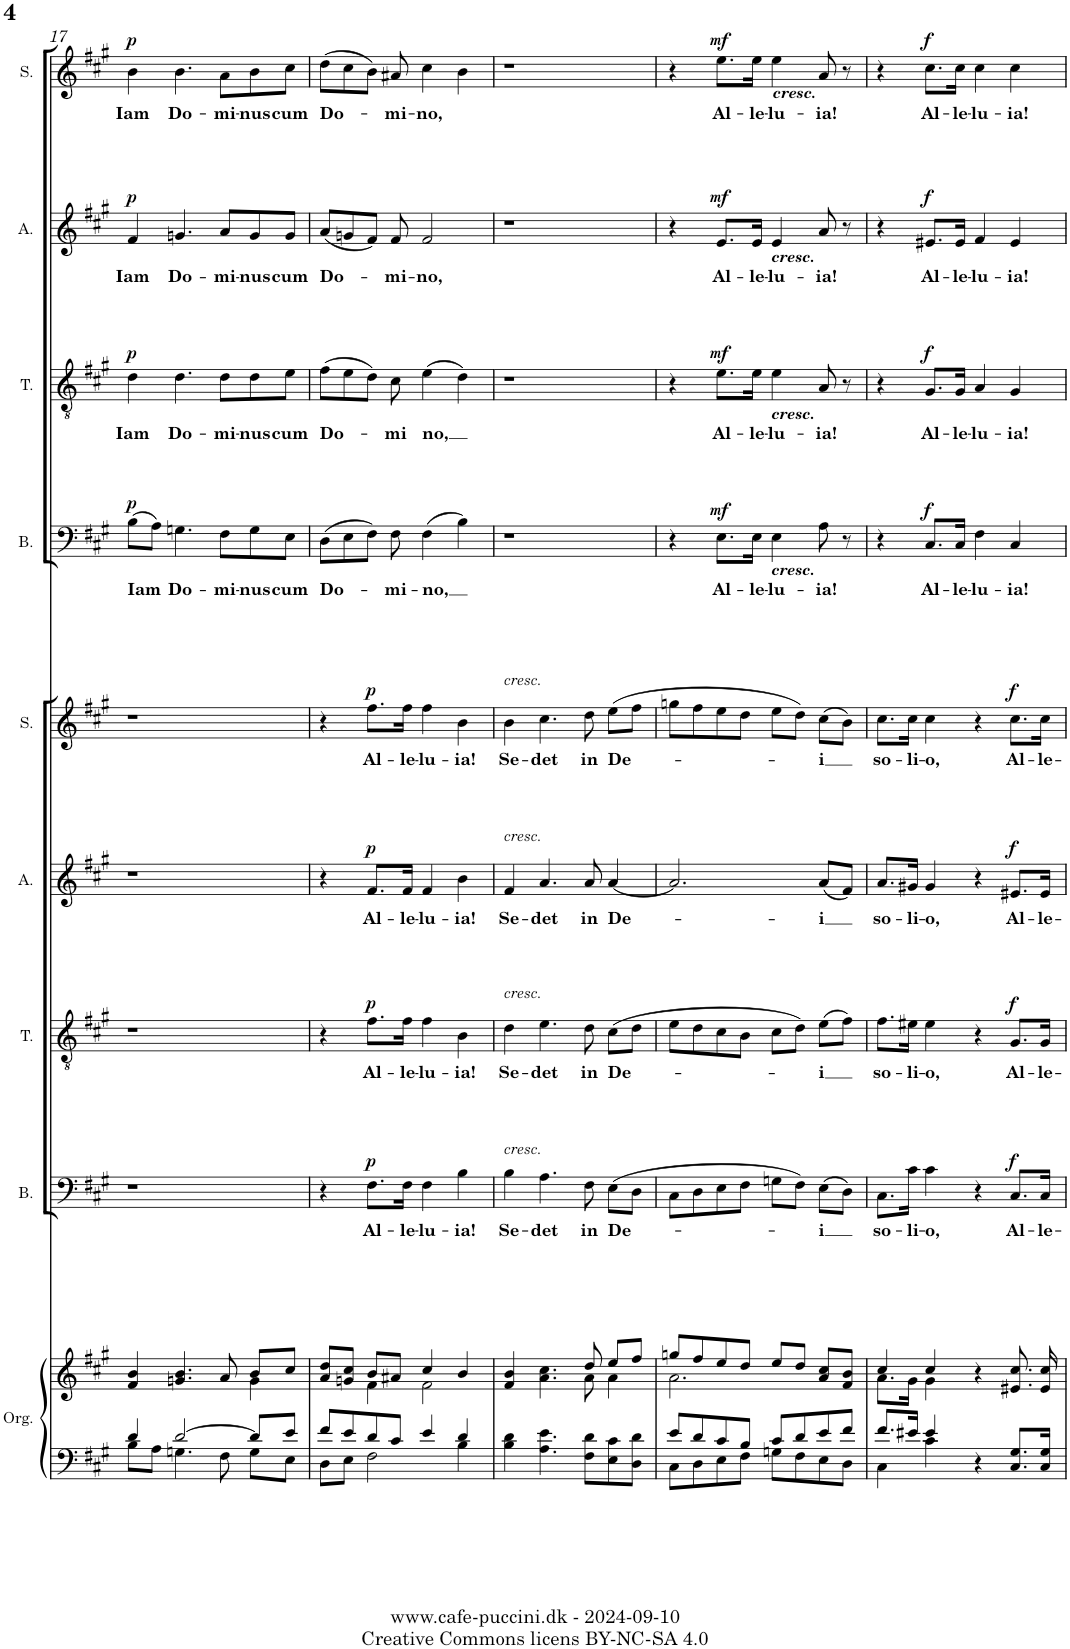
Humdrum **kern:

**kern	**kern	**kern	**text	**dynam	**kern	**text	**dynam	**kern	**text	**dynam	**kern	**text	**dynam	**kern	**text	**dynam	**kern	**text	**dynam	**kern	**text	**dynam	**kern	**text	**dynam
*part9	*part9	*part8	*part8	*part8	*part7	*part7	*part7	*part6	*part6	*part6	*part5	*part5	*part5	*part4	*part4	*part4	*part3	*part3	*part3	*part2	*part2	*part2	*part1	*part1	*part1
*staff10	*staff9	*staff8	*staff8	*staff8	*staff7	*staff7	*staff7	*staff6	*staff6	*staff6	*staff5	*staff5	*staff5	*staff4	*staff4	*staff4	*staff3	*staff3	*staff3	*staff2	*staff2	*staff2	*staff1	*staff1	*staff1
*I"Organ (For  rehearsal only)	*	*I"Bass	*	*	*I"Tenor	*	*	*I"Alto	*	*	*I"Soprano	*	*	*I"Bass	*	*	*I"Tenor	*	*	*I"Alto	*	*	*I"Soprano	*	*
*I'Org.	*	*I'B.	*	*	*I'T.	*	*	*I'A.	*	*	*I'S.	*	*	*I'B.	*	*	*I'T.	*	*	*I'A.	*	*	*I'S.	*	*
!!LO:PB:g=z
*clefF4	*clefG2	*clefF4	*	*	*clefGv2	*	*	*clefG2	*	*	*clefG2	*	*	*clefF4	*	*	*clefGv2	*	*	*clefG2	*	*	*clefG2	*	*
*k[f#c#g#]	*k[f#c#g#]	*k[f#c#g#]	*	*	*k[f#c#g#]	*	*	*k[f#c#g#]	*	*	*k[f#c#g#]	*	*	*k[f#c#g#]	*	*	*k[f#c#g#]	*	*	*k[f#c#g#]	*	*	*k[f#c#g#]	*	*
*M4/4	*M4/4	*M4/4	*	*	*M4/4	*	*	*M4/4	*	*	*M4/4	*	*	*M4/4	*	*	*M4/4	*	*	*M4/4	*	*	*M4/4	*	*
*met(c)	*met(c)	*met(c)	*	*	*met(c)	*	*	*met(c)	*	*	*met(c)	*	*	*met(c)	*	*	*met(c)	*	*	*met(c)	*	*	*met(c)	*	*
=17	=17	=17	=17	=17	=17	=17	=17	=17	=17	=17	=17	=17	=17	=17	=17	=17	=17	=17	=17	=17	=17	=17	=17	=17	=17
*^	*^	*	*	*	*	*	*	*	*	*	*	*	*	*	*	*	*	*	*	*	*	*	*	*	*
!	!	!	!	!	!	!	!	!	!	!	!	!	!	!	!	!	!LO:LY:b	!LO:DY:a	!	!LO:LY:b	!LO:DY:a	!	!LO:LY:b	!LO:DY:a	!	!LO:LY:b	!LO:DY:a
4d/	8B\L	4f#/ 4b/	2ryy	1r	.	.	1r	.	.	1r	.	.	1r	.	.	(8B\L	Iam	p	4d\	Iam	p	4f#/	Iam	p	4b\	Iam	p
.	8A\J	.	.	.	.	.	.	.	.	.	.	.	.	.	.	8A\J)	.	.	.	.	.	.	.	.	.	.	.
!	!	!	!	!	!	!	!	!	!	!	!	!	!	!	!	!	!LO:LY:b	!	!	!LO:LY:b	!	!	!LO:LY:b	!	!	!LO:LY:b	!
[2d/	4.Gn\	4.gn/ 4.b/	.	.	.	.	.	.	.	.	.	.	.	.	.	4.Gn\	Do-	.	4.d\	Do-	.	4.gn/	Do-	.	4.b\	Do-	.
.	.	.	4ryy	.	.	.	.	.	.	.	.	.	.	.	.	.	.	.	.	.	.	.	.	.	.	.	.
!	!	!	!	!	!	!	!	!	!	!	!	!	!	!	!	!	!LO:LY:b	!	!	!LO:LY:b	!	!	!LO:LY:b	!	!	!LO:LY:b	!
.	8F#\	8a/	.	.	.	.	.	.	.	.	.	.	.	.	.	8F#\L	-mi-	.	8d\L	-mi-	.	8a/L	-mi-	.	8a\L	-mi-	.
!	!	!	!	!	!	!	!	!	!	!	!	!	!	!	!	!	!LO:LY:b	!	!	!LO:LY:b	!	!	!LO:LY:b	!	!	!LO:LY:b	!
8d/L]	8G\L	8b/L	4g\	.	.	.	.	.	.	.	.	.	.	.	.	8G\	-nus	.	8d\	-nus	.	8g/	-nus	.	8b\	-nus	.
!	!	!	!	!	!	!	!	!	!	!	!	!	!	!	!	!	!LO:LY:b	!	!	!LO:LY:b	!	!	!LO:LY:b	!	!	!LO:LY:b	!
8e/J	8E\J	8cc#/J	.	.	.	.	.	.	.	.	.	.	.	.	.	8E\J	cum	.	8e\J	cum	.	8g/J	cum	.	8cc#\J	cum	.
=18	=18	=18	=18	=18	=18	=18	=18	=18	=18	=18	=18	=18	=18	=18	=18	=18	=18	=18	=18	=18	=18	=18	=18	=18	=18	=18	=18
!	!	!	!	!	!	!	!	!	!	!	!	!	!	!	!	!	!LO:LY:b	!	!	!LO:LY:b	!	!	!LO:LY:b	!	!	!LO:LY:b	!
8f#/L	8D\L	8a/ 8dd/L	4ryy	4r	.	.	4r	.	.	4r	.	.	4r	.	.	(8D\L	Do-	.	(8f#\L	Do-	.	(8a/L	Do-	.	(8dd\L	Do-	.
8e/	8E\J	8gn/ 8cc#/J	.	.	.	.	.	.	.	.	.	.	.	.	.	8E\	.	.	8e\	.	.	8gn/	.	.	8cc#\	.	.
!	!	!	!	!	!LO:LY:b	!LO:DY:a	!	!LO:LY:b	!LO:DY:a	!	!LO:LY:b	!LO:DY:a	!	!LO:LY:b	!LO:DY:a	!	!	!	!	!	!	!	!	!	!	!	!
8d/	2F#\	8b/L	4f#\	8.F#\L	Al-	p	8.f#\L	Al-	p	8.f#/L	Al-	p	8.ff#\L	Al-	p	8F#\J)	.	.	8d\J)	.	.	8f#/J)	.	.	8b\J)	.	.
!	!	!	!	!	!	!	!	!	!	!	!	!	!	!	!	!	!LO:LY:b	!	!	!LO:LY:b	!	!	!LO:LY:b	!	!	!LO:LY:b	!
8c#/J	.	8a#X/J	.	.	.	.	.	.	.	.	.	.	.	.	.	8F#\	-mi-	.	8c#\	-mi	.	8f#/	-mi-	.	8a#X/	-mi-	.
!	!	!	!	!	!LO:LY:b	!	!	!LO:LY:b	!	!	!LO:LY:b	!	!	!LO:LY:b	!	!	!	!	!	!	!	!	!	!	!	!	!
.	.	.	.	16F#\Jk	-le-	.	16f#\Jk	-le-	.	16f#/Jk	-le-	.	16ff#\Jk	-le-	.	.	.	.	.	.	.	.	.	.	.	.	.
!	!	!	!	!	!LO:LY:b	!	!	!LO:LY:b	!	!	!LO:LY:b	!	!	!LO:LY:b	!	!	!LO:LY:b	!	!	!LO:LY:b	!	!	!LO:LY:b	!	!	!LO:LY:b	!
4e/	.	4cc#/	2f#\	4F#\	-lu-	.	4f#\	-lu-	.	4f#/	-lu-	.	4ff#\	-lu-	.	(4F#\	-no,	.	(4e\	no,	.	2f#/	-no,	.	4cc#\	-no,	.
!	!	!	!	!	!LO:LY:b	!	!	!LO:LY:b	!	!	!LO:LY:b	!	!	!LO:LY:b	!	!	!	!	!	!	!	!	!	!	!	!	!
4d/	4B\	4b/	.	4B\	-ia!	.	4B\	-ia!	.	4b\	-ia!	.	4b\	-ia!	.	4B\)	.	.	4d\)	.	.	.	.	.	4b\	.	.
=19	=19	=19	=19	=19	=19	=19	=19	=19	=19	=19	=19	=19	=19	=19	=19	=19	=19	=19	=19	=19	=19	=19	=19	=19	=19	=19	=19
!	!	!	!	!	!	!	!	!	!	!	!	!	!LO:TX:a:i:t=cresc.	!	!	!	!	!	!	!	!	!	!	!	!	!	!
!	!	!	!	!	!	!	!	!	!	!LO:TX:a:i:t=cresc.	!	!	!	!	!	!	!	!	!	!	!	!	!	!	!	!	!
!	!	!	!	!	!	!	!LO:TX:a:i:t=cresc.	!	!	!	!	!	!	!	!	!	!	!	!	!	!	!	!	!	!	!	!
!	!	!	!	!LO:TX:a:i:t=cresc.	!	!	!	!	!	!	!	!	!	!	!	!	!	!	!	!	!	!	!	!	!	!	!
!	!	!	!	!	!LO:LY:b	!	!	!LO:LY:b	!	!	!LO:LY:b	!	!	!LO:LY:b	!	!	!	!	!	!	!	!	!	!	!	!	!
1ryy	4B\ 4d\	4f#/ 4b/	2ryy	4B\	Se-	.	4d\	Se-	.	4f#/	Se-	.	4b\	Se-	.	1r	.	.	1r	.	.	1r	.	.	1r	.	.
!	!	!	!	!	!LO:LY:b	!	!	!LO:LY:b	!	!	!LO:LY:b	!	!	!LO:LY:b	!	!	!	!	!	!	!	!	!	!	!	!	!
.	4.A\ 4.e\	4.a\ 4.cc#\	.	4.A\	-det	.	4.e\	-det	.	4.a/	-det	.	4.cc#\	-det	.	.	.	.	.	.	.	.	.	.	.	.	.
.	.	.	8ryy	.	.	.	.	.	.	.	.	.	.	.	.	.	.	.	.	.	.	.	.	.	.	.	.
!	!	!	!	!	!LO:LY:b	!	!	!LO:LY:b	!	!	!LO:LY:b	!	!	!LO:LY:b	!	!	!	!	!	!	!	!	!	!	!	!	!
.	8F#\ 8d\L	8dd/	8a\	8F#\	in	.	8d\	in	.	8a/	in	.	8dd\	in	.	.	.	.	.	.	.	.	.	.	.	.	.
!	!	!	!	!	!LO:LY:b	!	!	!LO:LY:b	!	!	!LO:LY:b	!	!	!LO:LY:b	!	!	!	!	!	!	!	!	!	!	!	!	!
.	8E\ 8c#\	8ee/L	4a\	(8E\L	De-	.	(8c#\L	De-	.	[4a/	De-	.	(8ee\L	De-	.	.	.	.	.	.	.	.	.	.	.	.	.
.	8D\ 8d\J	8ff#/J	.	8D\J	.	.	8d\J	.	.	.	.	.	8ff#\J	.	.	.	.	.	.	.	.	.	.	.	.	.	.
=20	=20	=20	=20	=20	=20	=20	=20	=20	=20	=20	=20	=20	=20	=20	=20	=20	=20	=20	=20	=20	=20	=20	=20	=20	=20	=20	=20
8e/L	8C#\L	8ggn/L	2.a\	8C#\L	.	.	8e\L	.	.	2.a/]	.	.	8ggn\L	.	.	4r	.	.	4r	.	.	4r	.	.	4r	.	.
8d/	8D\	8ff#/	.	8D\	.	.	8d\	.	.	.	.	.	8ff#\	.	.	.	.	.	.	.	.	.	.	.	.	.	.
!	!	!	!	!	!	!	!	!	!	!	!	!	!	!	!	!	!LO:LY:b	!LO:DY:a	!	!LO:LY:b	!LO:DY:a	!	!LO:LY:b	!LO:DY:a	!	!LO:LY:b	!LO:DY:a
8c#/	8E\	8ee/	.	8E\	.	.	8c#\	.	.	.	.	.	8ee\	.	.	8.E\L	Al-	mf	8.e\L	Al-	mf	8.e/L	Al-	mf	8.ee\L	Al-	mf
8B/J	8F#\J	8dd/J	.	8F#\J	.	.	8B\J	.	.	.	.	.	8dd\J	.	.	.	.	.	.	.	.	.	.	.	.	.	.
!	!	!	!	!	!	!	!	!	!	!	!	!	!	!	!	!	!LO:LY:b	!	!	!LO:LY:b	!	!	!LO:LY:b	!	!	!LO:LY:b	!
.	.	.	.	.	.	.	.	.	.	.	.	.	.	.	.	16E\Jk	-le-	.	16e\Jk	-le-	.	16e/Jk	-le-	.	16ee\Jk	-le-	.
!	!	!	!	!	!	!	!	!	!	!	!	!	!	!	!	!	!	!	!	!	!	!	!	!	!LO:TX:b:Bi:t=cresc.	!	!
!	!	!	!	!	!	!	!	!	!	!	!	!	!	!	!	!	!	!	!	!	!	!LO:TX:b:Bi:t=cresc.	!	!	!	!	!
!	!	!	!	!	!	!	!	!	!	!	!	!	!	!	!	!	!	!	!LO:TX:b:Bi:t=cresc.	!	!	!	!	!	!	!	!
!	!	!	!	!	!	!	!	!	!	!	!	!	!	!	!	!LO:TX:b:Bi:t=cresc.	!	!	!	!	!	!	!	!	!	!	!
!	!	!	!	!	!	!	!	!	!	!	!	!	!	!	!	!	!LO:LY:b	!	!	!LO:LY:b	!	!	!LO:LY:b	!	!	!LO:LY:b	!
8c#/L	8Gn\L	8ee/L	.	8Gn\L	.	.	8c#\L	.	.	.	.	.	8ee\L	.	.	4E\	-lu-	.	4e\	-lu-	.	4e/	-lu-	.	4ee\	-lu-	.
8d/	8F#\	8dd/J	.	8F#\J)	.	.	8d\J)	.	.	.	.	.	8dd\J)	.	.	.	.	.	.	.	.	.	.	.	.	.	.
!	!	!	!	!	!LO:LY:b	!	!	!LO:LY:b	!	!	!LO:LY:b	!	!	!LO:LY:b	!	!	!LO:LY:b	!	!	!LO:LY:b	!	!	!LO:LY:b	!	!	!LO:LY:b	!
8e/	8E\	8a/ 8cc#/L	4ryy	(8E\L	-i	.	(8e\L	-i	.	(8a/L	-i	.	(8cc#\L	-i	.	8A\	-ia!	.	8A/	-ia!	.	8a/	-ia!	.	8a/	-ia!	.
8f#/J	8D\J	8f#/ 8b/J	.	8D\J)	.	.	8f#\J)	.	.	8f#/J)	.	.	8b\J)	.	.	8r	.	.	8r	.	.	8r	.	.	8r	.	.
=21	=21	=21	=21	=21	=21	=21	=21	=21	=21	=21	=21	=21	=21	=21	=21	=21	=21	=21	=21	=21	=21	=21	=21	=21	=21	=21	=21
!	!	!	!	!	!LO:LY:b	!	!	!LO:LY:b	!	!	!LO:LY:b	!	!	!LO:LY:b	!	!	!	!	!	!	!	!	!	!	!	!	!
8.f#/L	4C#\	4cc#/	8.a\L	8.C#\L	so-	.	8.f#\L	so-	.	8.a/L	so-	.	8.cc#\L	so-	.	4r	.	.	4r	.	.	4r	.	.	4r	.	.
!	!	!	!	!	!LO:LY:b	!	!	!LO:LY:b	!	!	!LO:LY:b	!	!	!LO:LY:b	!	!	!	!	!	!	!	!	!	!	!	!	!
16e#X/Jk	.	.	16g#\Jk	16c#\Jk	-li-	.	16e#X\Jk	-li-	.	16g#X/Jk	-li-	.	16cc#\Jk	-li-	.	.	.	.	.	.	.	.	.	.	.	.	.
!	!	!	!	!	!LO:LY:b	!	!	!LO:LY:b	!	!	!LO:LY:b	!	!	!LO:LY:b	!	!	!LO:LY:b	!LO:DY:a	!	!LO:LY:b	!LO:DY:a	!	!LO:LY:b	!LO:DY:a	!	!LO:LY:b	!LO:DY:a
4e#/	4c#\	4cc#/	4g#\	4c#\	-o,	.	4e#\	-o,	.	4g#/	-o,	.	4cc#\	-o,	.	8.C#/L	Al-	f	8.G#/L	Al-	f	8.e#X/L	Al-	f	8.cc#\L	Al-	f
!	!	!	!	!	!	!	!	!	!	!	!	!	!	!	!	!	!LO:LY:b	!	!	!LO:LY:b	!	!	!LO:LY:b	!	!	!LO:LY:b	!
.	.	.	.	.	.	.	.	.	.	.	.	.	.	.	.	16C#/Jk	-le-	.	16G#/Jk	-le-	.	16e#/Jk	-le-	.	16cc#\Jk	-le-	.
!	!	!	!	!	!	!	!	!	!	!	!	!	!	!	!	!	!LO:LY:b	!	!	!LO:LY:b	!	!	!LO:LY:b	!	!	!LO:LY:b	!
4r	2ryy	4r	2ryy	4r	.	.	4r	.	.	4r	.	.	4r	.	.	4F#\	-lu-	.	4A/	-lu-	.	4f#/	-lu-	.	4cc#\	-lu-	.
!	!	!	!	!	!LO:LY:b	!LO:DY:a	!	!LO:LY:b	!LO:DY:a	!	!LO:LY:b	!LO:DY:a	!	!LO:LY:b	!LO:DY:a	!	!LO:LY:b	!	!	!LO:LY:b	!	!	!LO:LY:b	!	!	!LO:LY:b	!
8.C#/ 8.G#/L	.	8.e#X/ 8.cc#/	.	8.C#/L	Al-	f	8.G#/L	Al-	f	8.e#X/L	Al-	f	8.cc#\L	Al-	f	4C#/	-ia!	.	4G#/	-ia!	.	4e#/	-ia!	.	4cc#\	-ia!	.
!	!	!	!	!	!LO:LY:b	!	!	!LO:LY:b	!	!	!LO:LY:b	!	!	!LO:LY:b	!	!	!	!	!	!	!	!	!	!	!	!	!
16C#/ 16G#/Jk	.	16e#/ 16cc#/	.	16C#/Jk	-le-	.	16G#/Jk	-le-	.	16e#/Jk	-le-	.	16cc#\Jk	-le-	.	.	.	.	.	.	.	.	.	.	.	.	.
*v	*v	*	*	*	*	*	*	*	*	*	*	*	*	*	*	*	*	*	*	*	*	*	*	*	*	*	*
*	*v	*v	*	*	*	*	*	*	*	*	*	*	*	*	*	*	*	*	*	*	*	*	*	*	*	*
=	=	=	=	=	=	=	=	=	=	=	=	=	=	=	=	=	=	=	=	=	=	=	=	=	=
*-	*-	*-	*-	*-	*-	*-	*-	*-	*-	*-	*-	*-	*-	*-	*-	*-	*-	*-	*-	*-	*-	*-	*-	*-	*-
